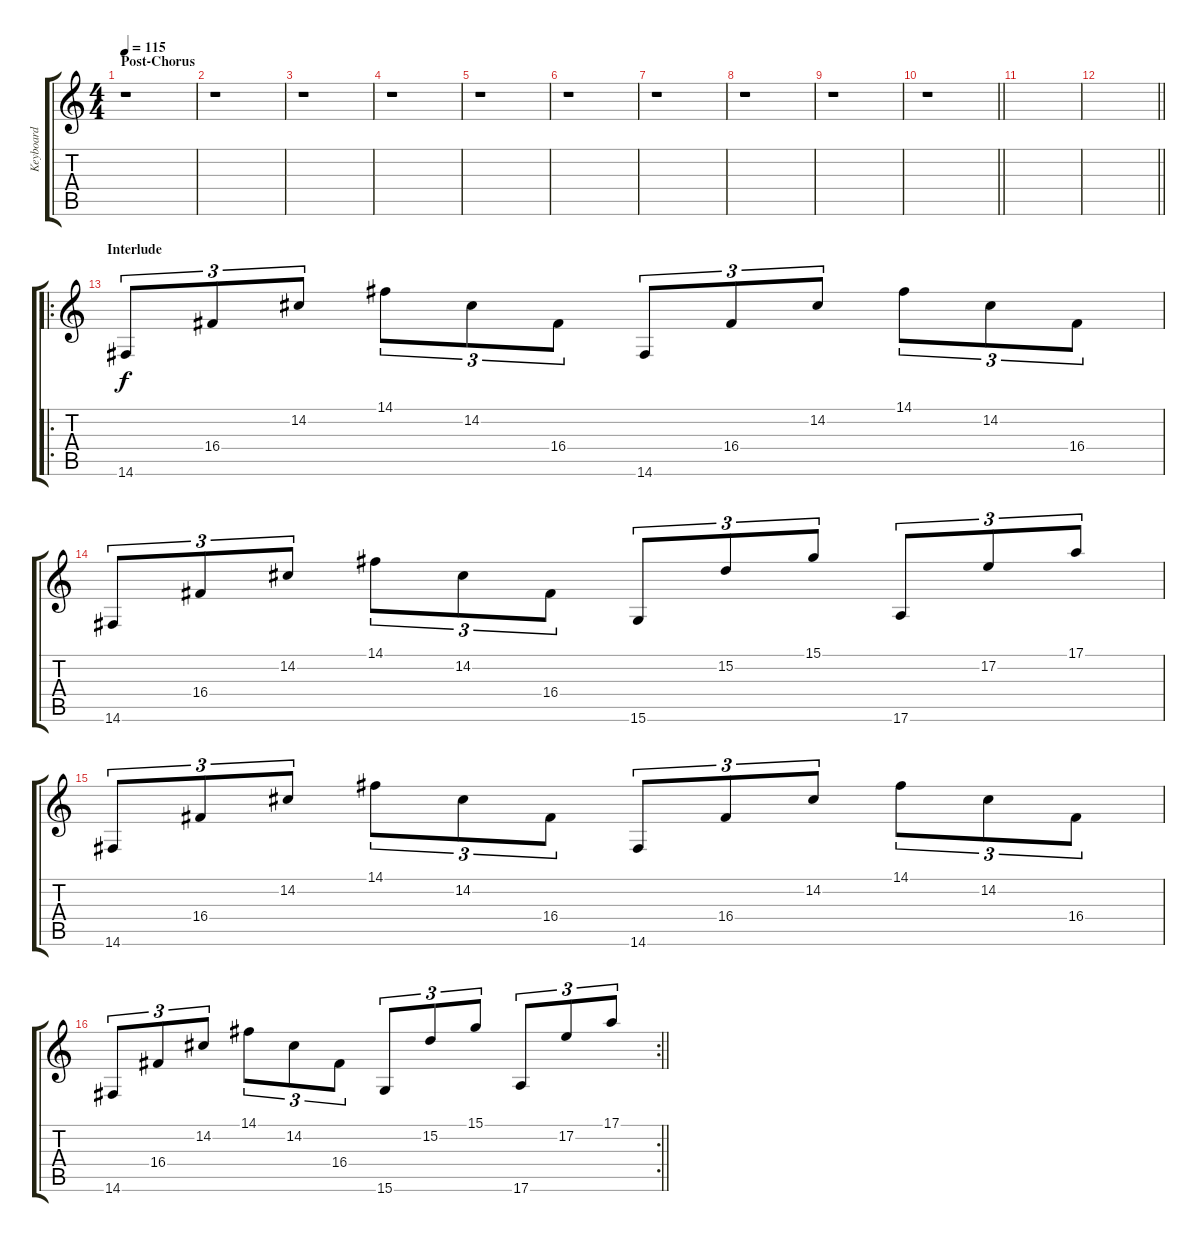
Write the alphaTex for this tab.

\track ("Keyboard" "Keyboard") {instrument orchestralharp}
\staff {score tabs}
\tuning (E4 B3 G3 D3 A2 E2) {hide}
\ts (4 4)
\section ("" "Post-Chorus")
\tempo 115
\clef g2
\ks c
r.1{dy f} |
r.1 |
r.1 |
r.1 |
r.1 |
r.1 |
r.1 |
r.1 |
r.1 |
\barLineRight lightlight
r.1 |
|
\barLineRight lightlight
|
\ro
\section ("" "Interlude")
14.6.8{tu (3 2)} 16.4.8{tu (3 2)} 14.2.8{tu (3 2)} 14.1.8{tu (3 2)} 14.2.8{tu (3 2)} 16.4.8{tu (3 2)} 14.6.8{tu (3 2)} 16.4.8{tu (3 2)} 14.2.8{tu (3 2)} 14.1.8{tu (3 2)} 14.2.8{tu (3 2)} 16.4.8{tu (3 2)} |
14.6.8{tu (3 2)} 16.4.8{tu (3 2)} 14.2.8{tu (3 2)} 14.1.8{tu (3 2)} 14.2.8{tu (3 2)} 16.4.8{tu (3 2)} 15.6.8{tu (3 2)} 15.2.8{tu (3 2)} 15.1.8{tu (3 2)} 17.6.8{tu (3 2)} 17.2.8{tu (3 2)} 17.1.8{tu (3 2)} |
14.6.8{tu (3 2)} 16.4.8{tu (3 2)} 14.2.8{tu (3 2)} 14.1.8{tu (3 2)} 14.2.8{tu (3 2)} 16.4.8{tu (3 2)} 14.6.8{tu (3 2)} 16.4.8{tu (3 2)} 14.2.8{tu (3 2)} 14.1.8{tu (3 2)} 14.2.8{tu (3 2)} 16.4.8{tu (3 2)} |
\rc 2
\barLineRight lightlight
14.6.8{tu (3 2)} 16.4.8{tu (3 2)} 14.2.8{tu (3 2)} 14.1.8{tu (3 2)} 14.2.8{tu (3 2)} 16.4.8{tu (3 2)} 15.6.8{tu (3 2)} 15.2.8{tu (3 2)} 15.1.8{tu (3 2)} 17.6.8{tu (3 2)} 17.2.8{tu (3 2)} 17.1.8{tu (3 2)}
